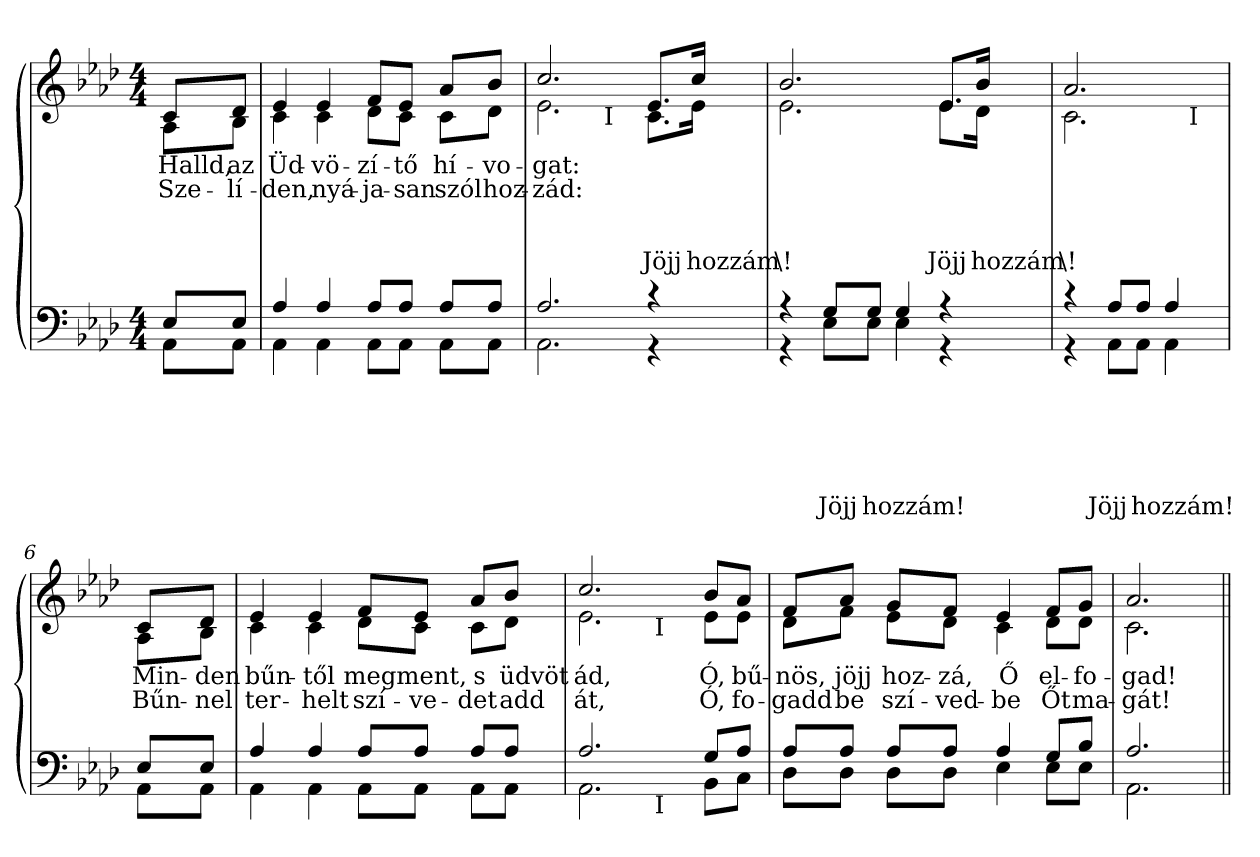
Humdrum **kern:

**kern	**text	**text	**text	**text	**text	**text	**kern	**text	**text	**text	**text	**text
*part2	*part2	*part2	*part2	*part2	*part2	*part2	*part1	*part1	*part1	*part1	*part1	*part1
*staff2	*staff2	*staff2	*staff2	*staff2	*staff2	*staff2	*staff1	*staff1	*staff1	*staff1	*staff1	*staff1
*clefF4	*	*	*	*	*	*	*clefG2	*	*	*	*	*
*k[b-e-a-d-]	*	*	*	*	*	*	*k[b-e-a-d-]	*	*	*	*	*
*A-:	*	*	*	*	*	*	*A-:	*	*	*	*	*
*M4/4	*	*	*	*	*	*	*M4/4	*	*	*	*	*
=1	=1	=1	=1	=1	=1	=1	=1	=1	=1	=1	=1	=1
*^	*	*	*	*	*	*	*	*	*	*	*	*
!	!	!	!	!	!	!	!	!LO:TX:a:B:t=Dolce	!	!	!	!	!
!	!	!	!	!	!	!	!	!	!LO:LY:b	!LO:LY:b	!	!	!
*	*	*	*	*	*	*	*	*^	*	*	*	*	*
8E-/L	8AA-\L	.	.	.	.	.	.	8c/L	8A-\L	Halld,	Sze-	.	.	.
!	!	!	!	!	!	!	!	!	!	!LO:LY:b	!LO:LY:b	!	!	!
8E-/J	8AA-\J	.	.	.	.	.	.	8d-/J	8B-\J	az	-lí-	.	.	.
=2	=2	=2	=2	=2	=2	=2	=2	=2	=2	=2	=2	=2	=2	=2
!	!	!	!	!	!	!	!	!	!	!LO:LY:b	!LO:LY:b	!	!	!
4A-/	4AA-\	.	.	.	.	.	.	4e-/	4c\	Üd-	-den,	.	.	.
!	!	!	!	!	!	!	!	!	!	!LO:LY:b	!LO:LY:b	!	!	!
4A-/	4AA-\	.	.	.	.	.	.	4e-/	4c\	-vö-	nyá-	.	.	.
!	!	!	!	!	!	!	!	!	!	!LO:LY:b	!LO:LY:b	!	!	!
8A-/L	8AA-\L	.	.	.	.	.	.	8f/L	8d-\L	-zí-	-ja-	.	.	.
!	!	!	!	!	!	!	!	!	!	!LO:LY:b	!LO:LY:b	!	!	!
8A-/J	8AA-\J	.	.	.	.	.	.	8e-/J	8c\J	-tő	-san	.	.	.
!	!	!	!	!	!	!	!	!	!	!LO:LY:b	!LO:LY:b	!	!	!
8A-/L	8AA-\L	.	.	.	.	.	.	8a-/L	8c\L	hí-	szól	.	.	.
!	!	!	!	!	!	!	!	!	!	!LO:LY:b	!LO:LY:b	!	!	!
8A-/J	8AA-\J	.	.	.	.	.	.	8b-/J	8d-\J	-vo-	hoz-	.	.	.
*	*	*	*	*	*	*	*	*v	*v	*	*	*	*	*
=3	=3	=3	=3	=3	=3	=3	=3	=3	=3	=3	=3	=3	=3
*	*	*	*	*	*	*	*	*^	*	*	*	*	*
!	!	!	!	!	!	!	!	!	!	!LO:LY:b	!LO:LY:b	!	!	!
*	*	*	*	*	*	*	*	*	*^	*	*	*	*	*
2.A-/	2.AA-\	.	.	.	.	.	.	2.cc/	2.e-\	2ryy	-gat:	-zád:	.	.	.
!	!	!	!	!	!	!	!	!	!	!LO:TX:b:t=I	!	!	!	!	!
.	.	.	.	.	.	.	.	.	.	2ryy	.	.	.	.	.
!	!	!	!	!	!	!	!	!	!	!	!	!	!	!	!LO:LY:b
4r	4r	.	.	.	.	.	.	8.e-/L	8.c\L	.	.	.	.	.	Jöjj
!	!	!	!	!	!	!	!	!	!	!	!	!	!	!	!LO:LY:b
.	.	.	.	.	.	.	.	16cc/Jk	16e-\Jk	.	.	.	.	.	hozzám
*	*	*	*	*	*	*	*	*v	*v	*v	*	*	*	*	*
=4	=4	=4	=4	=4	=4	=4	=4	=4	=4	=4	=4	=4	=4
*	*	*	*	*	*	*	*	*^	*	*	*	*	*
*	*	*	*	*	*	*	*	*	*^	*	*	*	*	*
!	!	!	!	!	!	!	!	!	!	!	!	!	!	!	!LO:LY:b
*	*	*	*	*	*	*	*	*	*v	*v	*	*	*	*	*
4r	4r	.	.	.	.	.	.	2.b-/	2.e-\	.	.	.	.	\!
!	!	!	!	!	!	!	!LO:LY:b	!	!	!	!	!	!	!
8G/L	8E-\L	.	.	.	.	.	Jöjj	.	.	.	.	.	.	.
!	!	!	!	!	!	!	!LO:LY:b	!	!	!	!	!	!	!
8G/J	8E-\J	.	.	.	.	.	hozzám!	.	.	.	.	.	.	.
4G/	4E-\	.	.	.	.	.	.	.	.	.	.	.	.	.
!	!	!	!	!	!	!	!	!	!	!	!	!	!	!LO:LY:b
4r	4r	.	.	.	.	.	.	8.e-/L	8.e-\L	.	.	.	.	Jöjj
!	!	!	!	!	!	!	!	!	!	!	!	!	!	!LO:LY:b
.	.	.	.	.	.	.	.	16b-/Jk	16d-\Jk	.	.	.	.	hozzám
*	*	*	*	*	*	*	*	*v	*v	*	*	*	*	*
=5	=5	=5	=5	=5	=5	=5	=5	=5	=5	=5	=5	=5	=5
*	*	*	*	*	*	*	*	*^	*	*	*	*	*
!	!	!	!	!	!	!	!	!	!	!	!	!	!	!LO:LY:b
*	*	*	*	*	*	*	*	*	*^	*	*	*	*	*
4r	4r	.	.	.	.	.	.	2.a-/	2.c\	2ryy	.	.	.	.	\!
!	!	!	!	!	!	!	!LO:LY:b	!	!	!	!	!	!	!	!
8A-/L	8AA-\L	.	.	.	.	.	Jöjj	.	.	.	.	.	.	.	.
!	!	!	!	!	!	!	!LO:LY:b	!	!	!	!	!	!	!	!
8A-/J	8AA-\J	.	.	.	.	.	hozzám!	.	.	.	.	.	.	.	.
4A-/	4AA-\	.	.	.	.	.	.	.	.	16.ryy	.	.	.	.	.
!	!	!	!	!	!	!	!	!	!	!LO:TX:b:t=I	!	!	!	!	!
.	.	.	.	.	.	.	.	.	.	8ryy	.	.	.	.	.
.	.	.	.	.	.	.	.	.	.	32ryy	.	.	.	.	.
*	*	*	*	*	*	*	*	*v	*v	*v	*	*	*	*	*
!!LO:LB:g=z
=6	=6	=6	=6	=6	=6	=6	=6	=6	=6	=6	=6	=6	=6
*	*	*	*	*	*	*	*	*^	*	*	*	*	*
*	*	*	*	*	*	*	*	*	*^	*	*	*	*	*
!	!	!	!	!	!	!	!	!	!	!	!LO:LY:b	!LO:LY:b	!	!	!
*	*	*	*	*	*	*	*	*	*v	*v	*	*	*	*	*
8E-/L	8AA-\L	.	.	.	.	.	.	8c/L	8A-\L	Min-	Bűn-	.	.	.
!	!	!	!	!	!	!	!	!	!	!LO:LY:b	!LO:LY:b	!	!	!
8E-/J	8AA-\J	.	.	.	.	.	.	8d-/J	8B-\J	-den	-nel	.	.	.
=7	=7	=7	=7	=7	=7	=7	=7	=7	=7	=7	=7	=7	=7	=7
!	!	!	!	!	!	!	!	!	!	!LO:LY:b	!LO:LY:b	!	!	!
4A-/	4AA-\	.	.	.	.	.	.	4e-/	4c\	bűn-	ter-	.	.	.
!	!	!	!	!	!	!	!	!	!	!LO:LY:b	!LO:LY:b	!	!	!
4A-/	4AA-\	.	.	.	.	.	.	4e-/	4c\	-től	-helt	.	.	.
!	!	!	!	!	!	!	!	!	!	!LO:LY:b	!LO:LY:b	!	!	!
8A-/L	8AA-\L	.	.	.	.	.	.	8f/L	8d-\L	megment,	szí-	.	.	.
!	!	!	!	!	!	!	!	!	!	!	!LO:LY:b	!	!	!
8A-/J	8AA-\J	.	.	.	.	.	.	8e-/J	8c\J	.	-ve-	.	.	.
!	!	!	!	!	!	!	!	!	!	!LO:LY:b	!LO:LY:b	!	!	!
8A-/L	8AA-\L	.	.	.	.	.	.	8a-/L	8c\L	s	-det	.	.	.
!	!	!	!	!	!	!	!	!	!	!LO:LY:b	!LO:LY:b	!	!	!
8A-/J	8AA-\J	.	.	.	.	.	.	8b-/J	8d-\J	üdvöt	add	.	.	.
*	*	*	*	*	*	*	*	*v	*v	*	*	*	*	*
=8	=8	=8	=8	=8	=8	=8	=8	=8	=8	=8	=8	=8	=8
*	*	*	*	*	*	*	*	*^	*	*	*	*	*
!	!	!	!	!	!	!	!	!	!	!LO:LY:b	!LO:LY:b	!	!	!
*	*^	*	*	*	*	*	*	*	*^	*	*	*	*	*
2.A-/	2.AA-\	2ryy	.	.	.	.	.	.	2.cc/	2.e-\	2ryy	ád,	át,	.	.	.
!	!	!	!	!	!	!	!	!	!	!	!LO:TX:b:t=I	!	!	!	!	!
!	!	!LO:TX:b:t=I	!	!	!	!	!	!	!	!	!	!	!	!	!	!
.	.	2ryy	.	.	.	.	.	.	.	.	2ryy	.	.	.	.	.
!	!	!	!	!	!	!	!	!	!	!	!	!LO:LY:b	!LO:LY:b	!	!	!
8G/L	8BB-\L	.	.	.	.	.	.	.	8b-/L	8e-\L	.	Ó,	Ó,	.	.	.
!	!	!	!	!	!	!	!	!	!	!	!	!LO:LY:b	!LO:LY:b	!	!	!
8A-/J	8C\J	.	.	.	.	.	.	.	8a-/J	8e-\J	.	bű-	fo-	.	.	.
*	*v	*v	*	*	*	*	*	*	*	*	*	*	*	*	*	*
*	*	*	*	*	*	*	*	*v	*v	*v	*	*	*	*	*
=9	=9	=9	=9	=9	=9	=9	=9	=9	=9	=9	=9	=9	=9
*	*^	*	*	*	*	*	*	*^	*	*	*	*	*
*	*	*	*	*	*	*	*	*	*	*^	*	*	*	*	*
!	!	!	!	!	!	!	!	!	!	!	!	!LO:LY:b	!LO:LY:b	!	!	!
*	*v	*v	*	*	*	*	*	*	*	*	*	*	*	*	*	*
*	*	*	*	*	*	*	*	*	*v	*v	*	*	*	*	*
8A-/L	8D-\L	.	.	.	.	.	.	8f/L	8d-\L	-nös,	-gadd	.	.	.
!	!	!	!	!	!	!	!	!	!	!LO:LY:b	!LO:LY:b	!	!	!
8A-/J	8D-\J	.	.	.	.	.	.	8a-/J	8f\J	jöjj	be	.	.	.
!	!	!	!	!	!	!	!	!	!	!LO:LY:b	!LO:LY:b	!	!	!
8A-/L	8D-\L	.	.	.	.	.	.	8g/L	8e-\L	hoz-	szí-	.	.	.
!	!	!	!	!	!	!	!	!	!	!LO:LY:b	!LO:LY:b	!	!	!
8A-/J	8D-\J	.	.	.	.	.	.	8f/J	8d-\J	-zá,	-ved-	.	.	.
!	!	!	!	!	!	!	!	!	!	!LO:LY:b	!LO:LY:b	!	!	!
4A-/	4E-\	.	.	.	.	.	.	4e-/	4c\	Ő	-be	.	.	.
!	!	!	!	!	!	!	!	!	!	!LO:LY:b	!LO:LY:b	!	!	!
8G/L	8E-\L	.	.	.	.	.	.	8f/L	8d-\L	el-	Őt	.	.	.
!	!	!	!	!	!	!	!	!	!	!LO:LY:b	!LO:LY:b	!	!	!
8B-/J	8E-\J	.	.	.	.	.	.	8g/J	8d-\J	-fo-	ma-	.	.	.
=10	=10	=10	=10	=10	=10	=10	=10	=10	=10	=10	=10	=10	=10	=10
!	!	!	!	!	!	!	!	!	!	!LO:LY:b	!LO:LY:b	!	!	!
2.A-/	2.AA-\	.	.	.	.	.	.	2.a-/	2.c\	-gad!	-gát!	.	.	.
*v	*v	*	*	*	*	*	*	*	*	*	*	*	*	*
*	*	*	*	*	*	*	*v	*v	*	*	*	*	*
=||	=||	=||	=||	=||	=||	=||	=||	=||	=||	=||	=||	=||
*-	*-	*-	*-	*-	*-	*-	*-	*-	*-	*-	*-	*-
